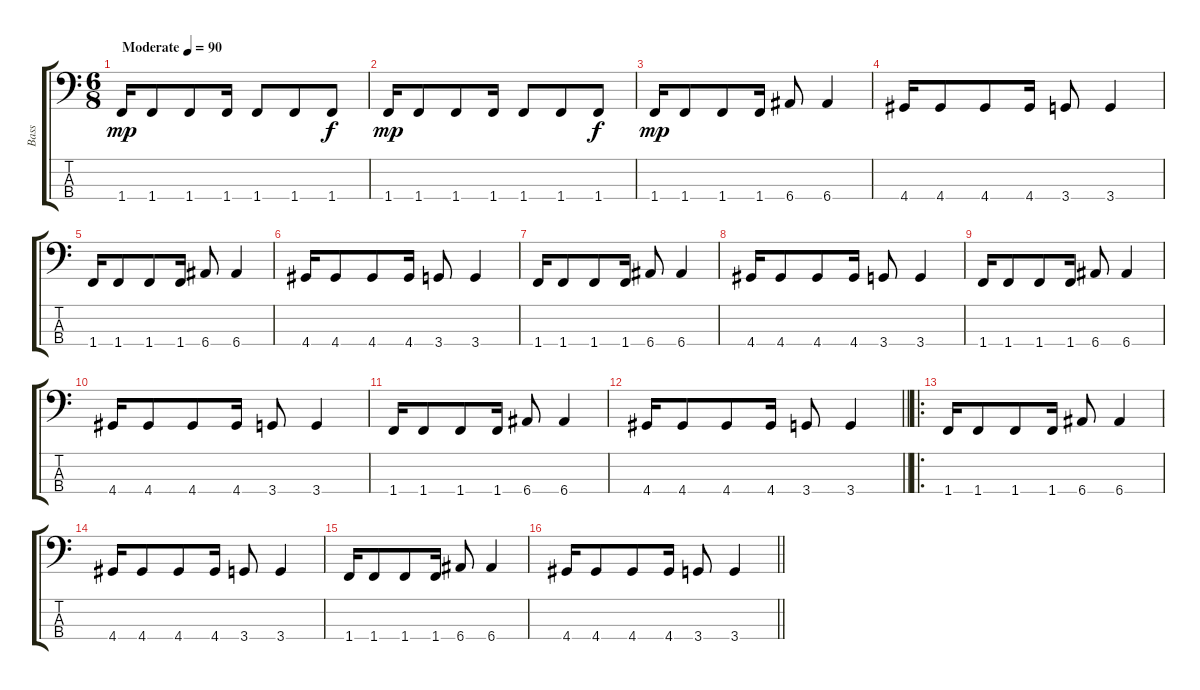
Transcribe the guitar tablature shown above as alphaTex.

\track ("Bass" "Bass") {instrument electricbasspick}
\staff {score tabs}
\tuning (G2 D2 A1 E1) {hide}
\ts (6 8)
\section ("" "")
\tempo (90 "Moderate")
\clef f4
\ks c
1.4.16{dy mp instrument electricbasspick} 1.4.8 1.4.8 1.4.16 1.4.8 1.4.8 1.4.8{dy f} |
1.4.16{dy mp} 1.4.8 1.4.8 1.4.16 1.4.8 1.4.8 1.4.8{dy f} |
1.4.16{dy mp} 1.4.8 1.4.8 1.4.16 6.4.8 6.4.4 |
4.4.16 4.4.8 4.4.8 4.4.16 3.4.8 3.4.4 |
1.4.16 1.4.8 1.4.8 1.4.16 6.4.8 6.4.4 |
4.4.16 4.4.8 4.4.8 4.4.16 3.4.8 3.4.4 |
1.4.16 1.4.8 1.4.8 1.4.16 6.4.8 6.4.4 |
4.4.16 4.4.8 4.4.8 4.4.16 3.4.8 3.4.4 |
1.4.16 1.4.8 1.4.8 1.4.16 6.4.8 6.4.4 |
4.4.16 4.4.8 4.4.8 4.4.16 3.4.8 3.4.4 |
1.4.16 1.4.8 1.4.8 1.4.16 6.4.8 6.4.4 |
\barLineRight lightlight
4.4.16 4.4.8 4.4.8 4.4.16 3.4.8 3.4.4 |
\ro
\section ("" "")
1.4.16 1.4.8 1.4.8 1.4.16 6.4.8 6.4.4 |
4.4.16 4.4.8 4.4.8 4.4.16 3.4.8 3.4.4 |
1.4.16 1.4.8 1.4.8 1.4.16 6.4.8 6.4.4 |
\barLineRight lightlight
4.4.16 4.4.8 4.4.8 4.4.16 3.4.8 3.4.4
